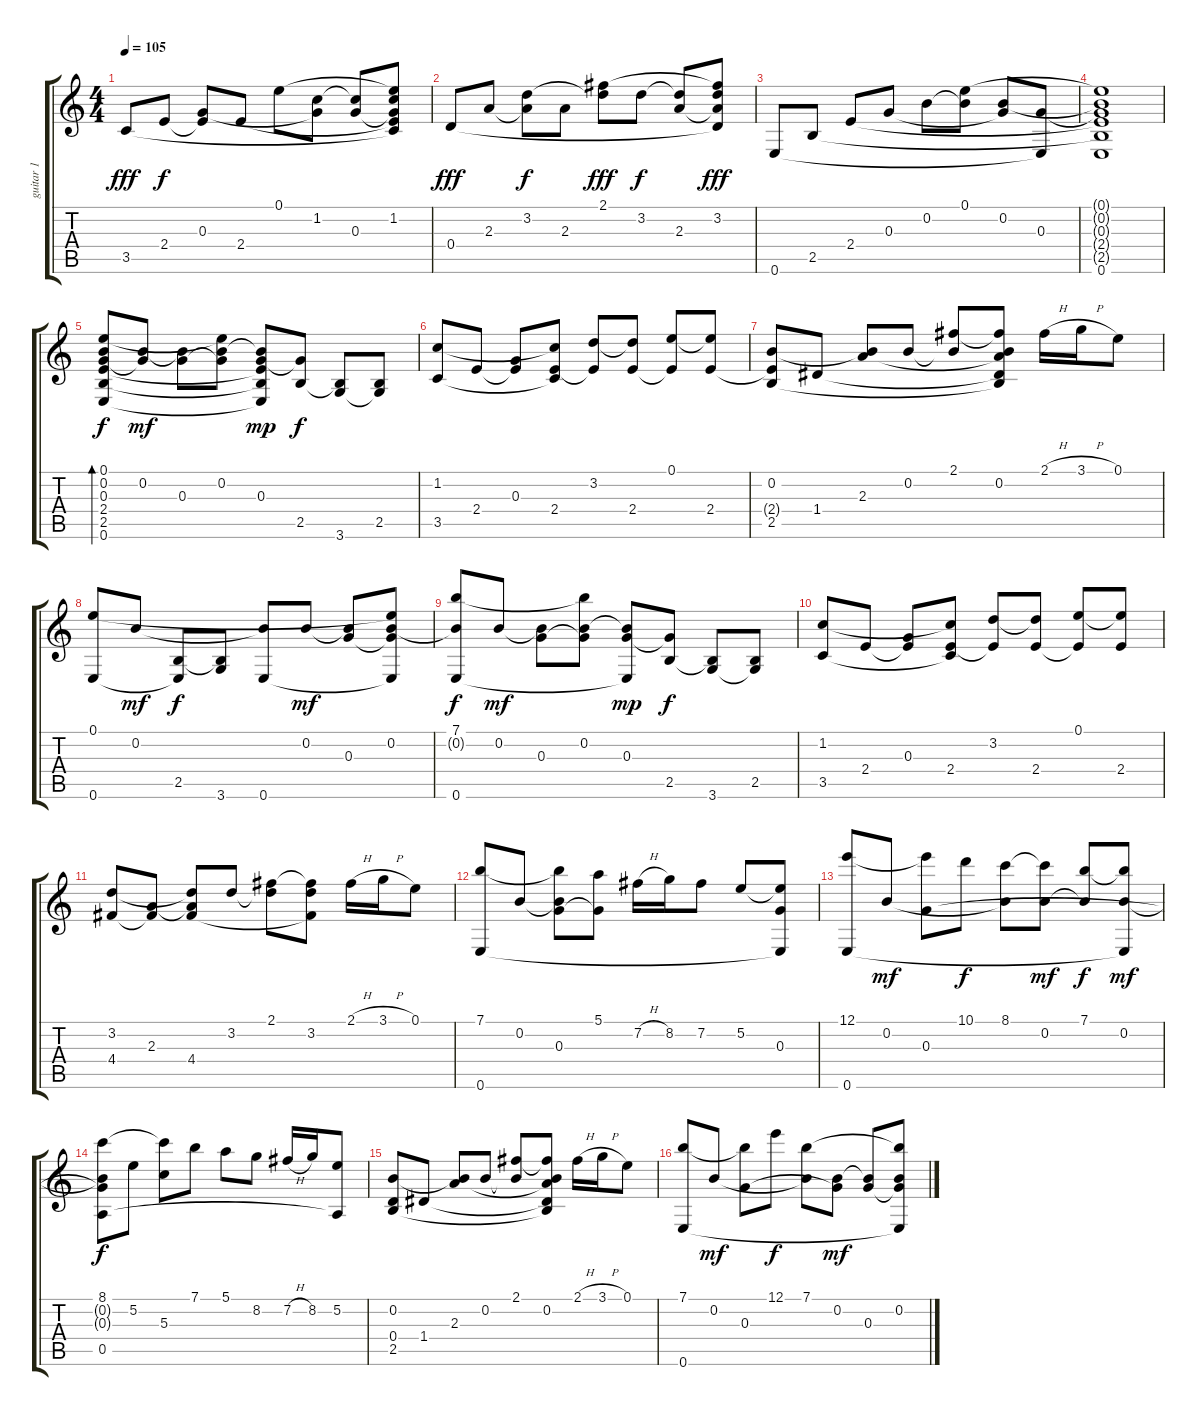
\track ("guitar 1" "guitar 1") {instrument acousticguitarnylon}
\staff {score tabs}
\tuning (E4 B3 G3 D3 A2 E2) {hide}
\ts (4 4)
\tempo 105
\clef g2
\ks c
3.5.8{dy fff} 2.4.8{dy f} (0.3 2.4{t}).8 2.4.8 0.1.8 (1.2 0.3{t}).8 (1.2{t} 0.3).8 (0.1{t} 1.2 0.3{t} 2.4{t} 3.5{t}).8 |
0.4.8{dy fff} 2.3.8 (3.2 2.3{t}).8{dy f} 2.3.8 (2.1 3.2{t}).8{dy fff} 3.2.8{dy f} (3.2{t} 2.3).8 (2.1{t} 3.2 2.3{t} 0.4{t}).8{dy fff} |
0.6.8 2.5.8 2.4.8 0.3.8 0.2.8 (0.1 0.2{t}).8 (0.2 0.3{t}).8 (0.3 0.6{t}).8 |
(0.1{t} 0.2{t} 0.3{t} 2.4{t} 2.5{t} 0.6).1 |
(0.1 0.2 0.3 2.4 2.5 0.6).8{bd 120 dy f} (0.2 0.3{t}).8{dy mf} (0.2{t} 0.3).8 (0.1{t} 0.2 0.3{t}).8 (0.2{t} 0.3 2.4{t} 2.5{t} 0.6{t}).8{dy mp} (0.3{t} 2.5).8{dy f} (2.5{t} 3.6).8 (2.5 3.6{t}).8 |
(1.2 3.5).8 2.4.8 (0.3 2.4{t}).8 (1.2{t} 2.4 3.5{t}).8 (3.2 2.4{t}).8 (3.2{t} 2.4).8 (0.1 2.4{t}).8 (0.1{t} 2.4).8 |
(0.2 2.4{t} 2.5).8 1.4.8 (0.2{t} 2.3).8 0.2.8 (2.1 0.2{t}).8 (2.1{t} 0.2 2.3{t} 1.4{t} 2.5{t}).8 2.1{h}.16 3.1{h}.16 0.1.8 |
(0.1 0.6).8 0.2.8{dy mf} (2.5 0.6{t}).8{dy f} (2.5{t} 3.6).8 (0.2{t} 0.6).8 0.2.8{dy mf} (0.2{t} 0.3).8 (0.1{t} 0.2 0.3{t} 0.6{t}).8 |
(7.1 0.2{t} 0.6).8{dy f} 0.2.8{dy mf} (0.2{t} 0.3).8 (7.1{t} 0.2 0.3{t}).8 (0.2{t} 0.3 0.6{t}).8{dy mp} (0.3{t} 2.5).8{dy f} (2.5{t} 3.6).8 (2.5 3.6{t}).8 |
(1.2 3.5).8 2.4.8 (0.3 2.4{t}).8 (1.2{t} 2.4 3.5{t}).8 (3.2 2.4{t}).8 (3.2{t} 2.4).8 (0.1 2.4{t}).8 (0.1{t} 2.4).8 |
(3.2 4.4).8 (2.3 4.4{t}).8 (3.2{t} 2.3{t} 4.4).8 3.2.8 (2.1 3.2{t}).8 (2.1{t} 3.2 4.4{t}).8 2.1{h}.16 3.1{h}.16 0.1.8 |
(7.1 0.6).8 0.2.8 (7.1{t} 0.2{t} 0.3).8 (5.1 0.3{t}).8 7.2{h}.16 8.2.16 7.2.8 5.2.8 (5.2{t} 0.3 0.6{t}).8 |
(12.1 0.6).8 0.2.8{dy mf} (12.1{t} 0.3).8 10.1.8{dy f} (8.1 0.2{t}).8 (8.1{t} 0.2).8{dy mf} (7.1 0.2{t}).8{dy f} (7.1{t} 0.2 0.6{t}).8{dy mf} |
(8.1 0.2{t} 0.3{t} 0.5).8{dy f} 5.2.8 (8.1{t} 5.3).8 7.1.8 5.1.8 8.2.8 7.2{h}.16 8.2.16 (5.2 0.5{t}).8 |
(0.2 0.4 2.5).8 1.4.8 (0.2{t} 2.3).8 0.2.8 (2.1 0.2{t}).8 (2.1{t} 0.2 2.3{t} 1.4{t} 2.5{t}).8 2.1{h}.16 3.1{h}.16 0.1.8 |
(7.1 0.6).8 0.2.8{dy mf} (7.1{t} 0.3).8 12.1.8{dy f} (7.1 0.2{t}).8 (0.2 0.3{t}).8{dy mf} (0.2{t} 0.3).8 (7.1{t} 0.2 0.3{t} 0.6{t}).8
